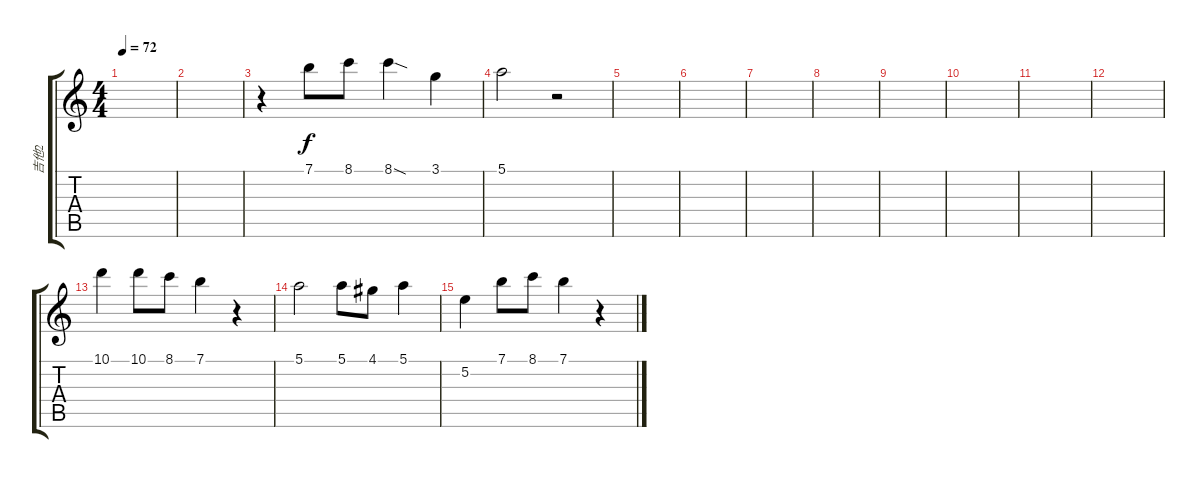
\track ("吉他2" "吉他2") {instrument electricguitarjazz}
\staff {score tabs}
\tuning (E4 B3 G3 D3 A2 E2) {hide}
\ts (4 4)
\tempo 72
\clef g2
\ks c
|
|
r.4 7.1.8 8.1.8 8.1{sod}.4 3.1.4 |
5.1.2 r.2 |
|
|
|
|
|
|
|
|
10.1.4 10.1.8 8.1.8 7.1.4 r.4 |
5.1.2 5.1.8 4.1.8 5.1.4 |
5.2.4 7.1.8 8.1.8 7.1.4 r.4
